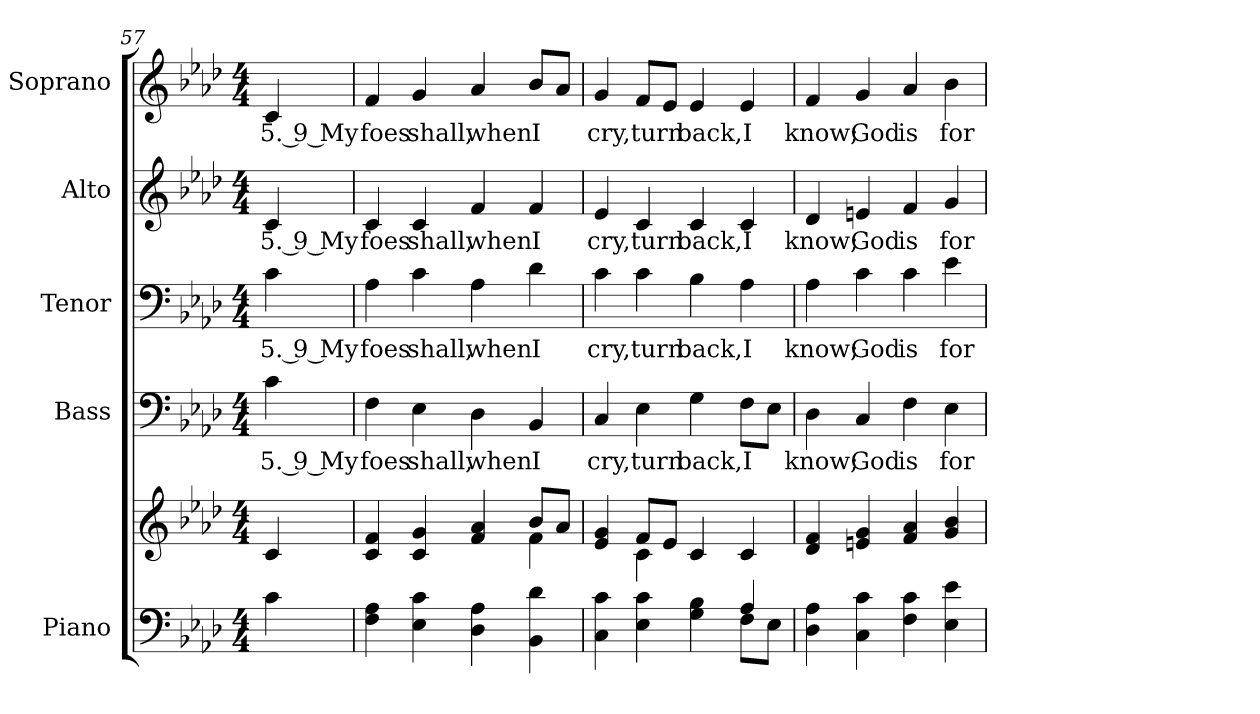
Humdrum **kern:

**kern	**kern	**kern	**text	**kern	**text	**kern	**text	**kern	**text
*part5	*part5	*part4	*part4	*part3	*part3	*part2	*part2	*part1	*part1
*staff6	*staff5	*staff4	*staff4	*staff3	*staff3	*staff2	*staff2	*staff1	*staff1
*I"Piano	*	*I"Bass	*	*I"Tenor	*	*I"Alto	*	*I"Soprano	*
*I'Pno.	*	*I'B.	*	*I'T.	*	*I'A.	*	*I'S.	*
*clefF4	*clefG2	*clefF4	*	*clefF4	*	*clefG2	*	*clefG2	*
*k[b-e-a-d-]	*k[b-e-a-d-]	*k[b-e-a-d-]	*	*k[b-e-a-d-]	*	*k[b-e-a-d-]	*	*k[b-e-a-d-]	*
*A-:	*A-:	*A-:	*	*A-:	*	*A-:	*	*A-:	*
*M4/4	*M4/4	*M4/4	*	*M4/4	*	*M4/4	*	*M4/4	*
=57	=57	=57	=57	=57	=57	=57	=57	=57	=57
!	!	!	!LO:LY:b:color=#000000	!	!	!	!	!	!
!	!	!	!	!	!LO:LY:b:color=#000000	!	!	!	!
!	!	!	!	!	!	!	!LO:LY:b:color=#000000	!	!
!	!	!	!	!	!	!	!	!	!LO:LY:b:color=#000000
4ci\	4ci/	4ci\	5. 9 My	4ci\	5. 9 My	4ci/	5. 9 My	4ci/	5. 9 My
=58	=58	=58	=58	=58	=58	=58	=58	=58	=58
*	*^	*	*	*	*	*	*	*	*
!	!	!	!	!LO:LY:b:color=#000000	!	!	!	!	!	!
!	!	!	!	!	!	!LO:LY:b:color=#000000	!	!	!	!
!	!	!	!	!	!	!	!	!LO:LY:b:color=#000000	!	!
!	!	!	!	!	!	!	!	!	!	!LO:LY:b:color=#000000
4Fi\ 4A-i	4ci/ 4fi	2ryy	4Fi\	foes	4A-i\	foes	4ci/	foes	4fi/	foes
!	!	!	!	!LO:LY:b:color=#000000	!	!	!	!	!	!
!	!	!	!	!	!	!LO:LY:b:color=#000000	!	!	!	!
!	!	!	!	!	!	!	!	!LO:LY:b:color=#000000	!	!
!	!	!	!	!	!	!	!	!	!	!LO:LY:b:color=#000000
4E-i\ 4ci	4ci/ 4gi	.	4E-i\	shall,	4ci\	shall,	4ci/	shall,	4gi/	shall,
!	!	!	!	!LO:LY:b:color=#000000	!	!	!	!	!	!
!	!	!	!	!	!	!LO:LY:b:color=#000000	!	!	!	!
!	!	!	!	!	!	!	!	!LO:LY:b:color=#000000	!	!
!	!	!	!	!	!	!	!	!	!	!LO:LY:b:color=#000000
4D-i\ 4A-i	4fi/ 4a-i	4ryy	4D-i\	when	4A-i\	when	4fi/	when	4a-i/	when
!	!	!	!	!LO:LY:b:color=#000000	!	!	!	!	!	!
!	!	!	!	!	!	!LO:LY:b:color=#000000	!	!	!	!
!	!	!	!	!	!	!	!	!LO:LY:b:color=#000000	!	!
!	!	!	!	!	!	!	!	!	!	!LO:LY:b:color=#000000
4BB-i\ 4d-i	8b-i/L	4fi\	4BB-i/	I	4d-i\	I	4fi/	I	8b-i/L	I
.	8a-i/J	.	.	.	.	.	.	.	8a-i/J	.
=59	=59	=59	=59	=59	=59	=59	=59	=59	=59	=59
*^	*	*	*	*	*	*	*	*	*	*
!	!	!	!	!	!LO:LY:b:color=#000000	!	!	!	!	!	!
!	!	!	!	!	!	!	!LO:LY:b:color=#000000	!	!	!	!
!	!	!	!	!	!	!	!	!	!LO:LY:b:color=#000000	!	!
!	!	!	!	!	!	!	!	!	!	!	!LO:LY:b:color=#000000
4Ci\ 4ci	2ryy	4e-i/ 4gi	4ryy	4Ci/	cry,	4ci\	cry,	4e-i/	cry,	4gi/	cry,
!	!	!	!	!	!LO:LY:b:color=#000000	!	!	!	!	!	!
!	!	!	!	!	!	!	!LO:LY:b:color=#000000	!	!	!	!
!	!	!	!	!	!	!	!	!	!LO:LY:b:color=#000000	!	!
!	!	!	!	!	!	!	!	!	!	!	!LO:LY:b:color=#000000
4E-i\ 4ci	.	8fi/L	4ci\	4E-i\	turn	4ci\	turn	4ci/	turn	8fi/L	turn
.	.	8e-i/J	.	.	.	.	.	.	.	8e-i/J	.
!	!	!	!	!	!LO:LY:b:color=#000000	!	!	!	!	!	!
!	!	!	!	!	!	!	!LO:LY:b:color=#000000	!	!	!	!
!	!	!	!	!	!	!	!	!	!LO:LY:b:color=#000000	!	!
!	!	!	!	!	!	!	!	!	!	!	!LO:LY:b:color=#000000
4Gi\ 4B-i	4ryy	4ci/	2ryy	4Gi\	back,	4B-i\	back,	4ci/	back,	4e-i/	back,
!	!	!	!	!	!LO:LY:b:color=#000000	!	!	!	!	!	!
!	!	!	!	!	!	!	!LO:LY:b:color=#000000	!	!	!	!
!	!	!	!	!	!	!	!	!	!LO:LY:b:color=#000000	!	!
!	!	!	!	!	!	!	!	!	!	!	!LO:LY:b:color=#000000
4A-i/	8Fi\L	4ci/	.	8Fi\L	I	4A-i\	I	4ci/	I	4e-i/	I
.	8E-i\J	.	.	8E-i\J	.	.	.	.	.	.	.
*v	*v	*	*	*	*	*	*	*	*	*	*
*	*v	*v	*	*	*	*	*	*	*	*
!!LO:PB:g=z
=60	=60	=60	=60	=60	=60	=60	=60	=60	=60
*^	*	*	*	*	*	*	*	*	*
!	!	!	!	!LO:LY:b:color=#000000	!	!	!	!	!	!
*v	*v	*	*	*	*	*	*	*	*	*
*^	*	*	*	*	*	*	*	*	*
!	!	!	!	!	!	!LO:LY:b:color=#000000	!	!	!	!
*v	*v	*	*	*	*	*	*	*	*	*
*^	*	*	*	*	*	*	*	*	*
!	!	!	!	!	!	!	!	!LO:LY:b:color=#000000	!	!
*v	*v	*	*	*	*	*	*	*	*	*
*^	*	*	*	*	*	*	*	*	*
!	!	!	!	!	!	!	!	!	!	!LO:LY:b:color=#000000
*v	*v	*	*	*	*	*	*	*	*	*
4D-i\ 4A-i	4d-i/ 4fi	4D-i\	know;	4A-i\	know;	4d-i/	know;	4fi/	know;
!	!	!	!LO:LY:b:color=#000000	!	!	!	!	!	!
!	!	!	!	!	!LO:LY:b:color=#000000	!	!	!	!
!	!	!	!	!	!	!	!LO:LY:b:color=#000000	!	!
!	!	!	!	!	!	!	!	!	!LO:LY:b:color=#000000
4Ci\ 4ci	4eni/ 4gi	4Ci/	God	4ci\	God	4eni/	God	4gi/	God
!	!	!	!LO:LY:b:color=#000000	!	!	!	!	!	!
!	!	!	!	!	!LO:LY:b:color=#000000	!	!	!	!
!	!	!	!	!	!	!	!LO:LY:b:color=#000000	!	!
!	!	!	!	!	!	!	!	!	!LO:LY:b:color=#000000
4Fi\ 4ci	4fi/ 4a-i	4Fi\	is	4ci\	is	4fi/	is	4a-i/	is
!	!	!	!LO:LY:b:color=#000000	!	!	!	!	!	!
!	!	!	!	!	!LO:LY:b:color=#000000	!	!	!	!
!	!	!	!	!	!	!	!LO:LY:b:color=#000000	!	!
!	!	!	!	!	!	!	!	!	!LO:LY:b:color=#000000
4E-i\ 4e-i	4gi/ 4b-i	4E-i\	for	4e-i\	for	4gi/	for	4b-i\	for
=	=	=	=	=	=	=	=	=	=
*-	*-	*-	*-	*-	*-	*-	*-	*-	*-
